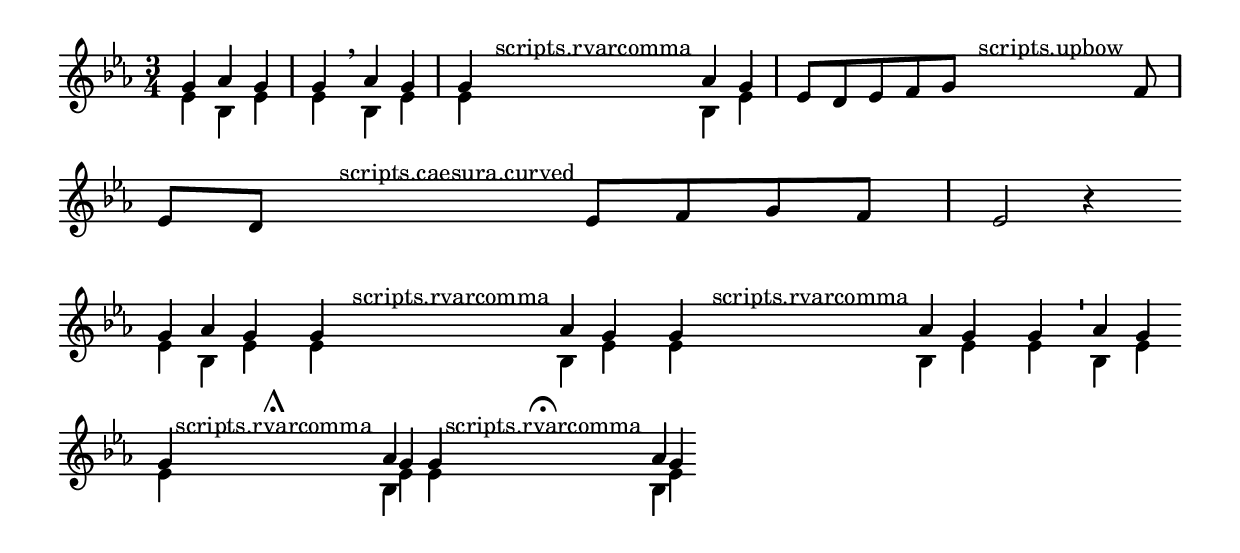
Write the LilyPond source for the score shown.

\version "1.7.6"
\header{
texidoc="
Breathing signs, also used for phrasing, do normally not influence
global spacing -- only if space gets tight, notes are shifted to make
room for the breathing sign. Breathing signs break beams running
through their voice. In the following example, the notes in the first
two measures all have the same distance from each other.

Breathing signs are available in different tastes: commas (default),
ticks, vees and `railroad tracks' (caesura).

Gregorian chant notation sometimes also uses commas and ticks, but in
smaller font size (we call it 'virgula' and 'caesura').  However, the
most common breathing signs are divisio minima/maior/maxima and
finalis, the latter three looking similar to bar glyphs.

" }

\include "gregorian-init.ly"

\score {
  \notes \relative c' {
    \key es \major \time 3/4

% this bar contains no \breathe
    < \context Voice = two { \stemDown es4 bes es }
      \context Voice = one { \stemUp g4 as g }
    > |

% by default, \breathe uses the rcomma, just as if saying:
% \property Voice.BreathingSign \set #'text = #"scripts-rcomma"
    < \context Voice = two { \stemDown es4 \breathe bes es }
      \context Voice = one { \stemUp g4 as g }
    > |

% rvarcomma and lvarcomma are variations of the default rcomma and lcomma
    % N.B.: must use Staff context here, since we start a Voice below
    \property Staff.BreathingSign \override #'text = #"scripts-rvarcomma"
    < \context Voice = two { \stemDown es4 \breathe bes es }
      \context Voice = one { \stemUp g4 as g }
    > |

% wedge
    \property Voice.BreathingSign \override #'text = #"scripts-upbow"
    es8 d es f g8 \breathe f |

% caesura
    \property Voice.BreathingSign \set #'text = #"scripts-caesura"
    [es8 d] \breathe [es f g f] |
    es2 r4 \bar "||" \break

%
% Gregorian stuff:
%

% we turn bars off for Gregorian stuff
    \property Staff.BarLine \override #'transparent = ##t

% this bar contains no \breathe
    < \context Voice = two { \stemDown es4 bes es }
      \context Voice = one { \stemUp g4 as g }
    > |

% \virgula applies rcomma, but in a smaller font
    < \context Voice = two { \stemDown es4 \virgula bes es }
      \context Voice = one { \stemUp g4 as g }
    > |

% \caesura applies rvarcomma, but in a smaller font
    < \context Voice = two { \stemDown es4 \caesura bes es }
      \context Voice = one { \stemUp g4 as g }
    > |

% \divisiominima is a simple vertical stroke through the uppermost
% staffline, just like the original implementation of breathing signs.
    < \context Voice = two { \stemDown es4 \divisiominima bes es }
      \context Voice = one { \stemUp g4 as g }
    > |
% \divisio{maior,maxima} and \finalis look like bars and are vertically
% centered on the staff; the direction property has no effect
    < \context Voice = two { \stemDown es4 \divisiomaior bes es }
      \context Voice = one { \stemUp g4 as g }
    > |
    < \context Voice = two { \stemDown es4 \divisiomaxima bes es }
      \context Voice = one { \stemUp g4 as g }
    > |

% this one looks almost like a "||" type bar
    \finalis
  }
}
